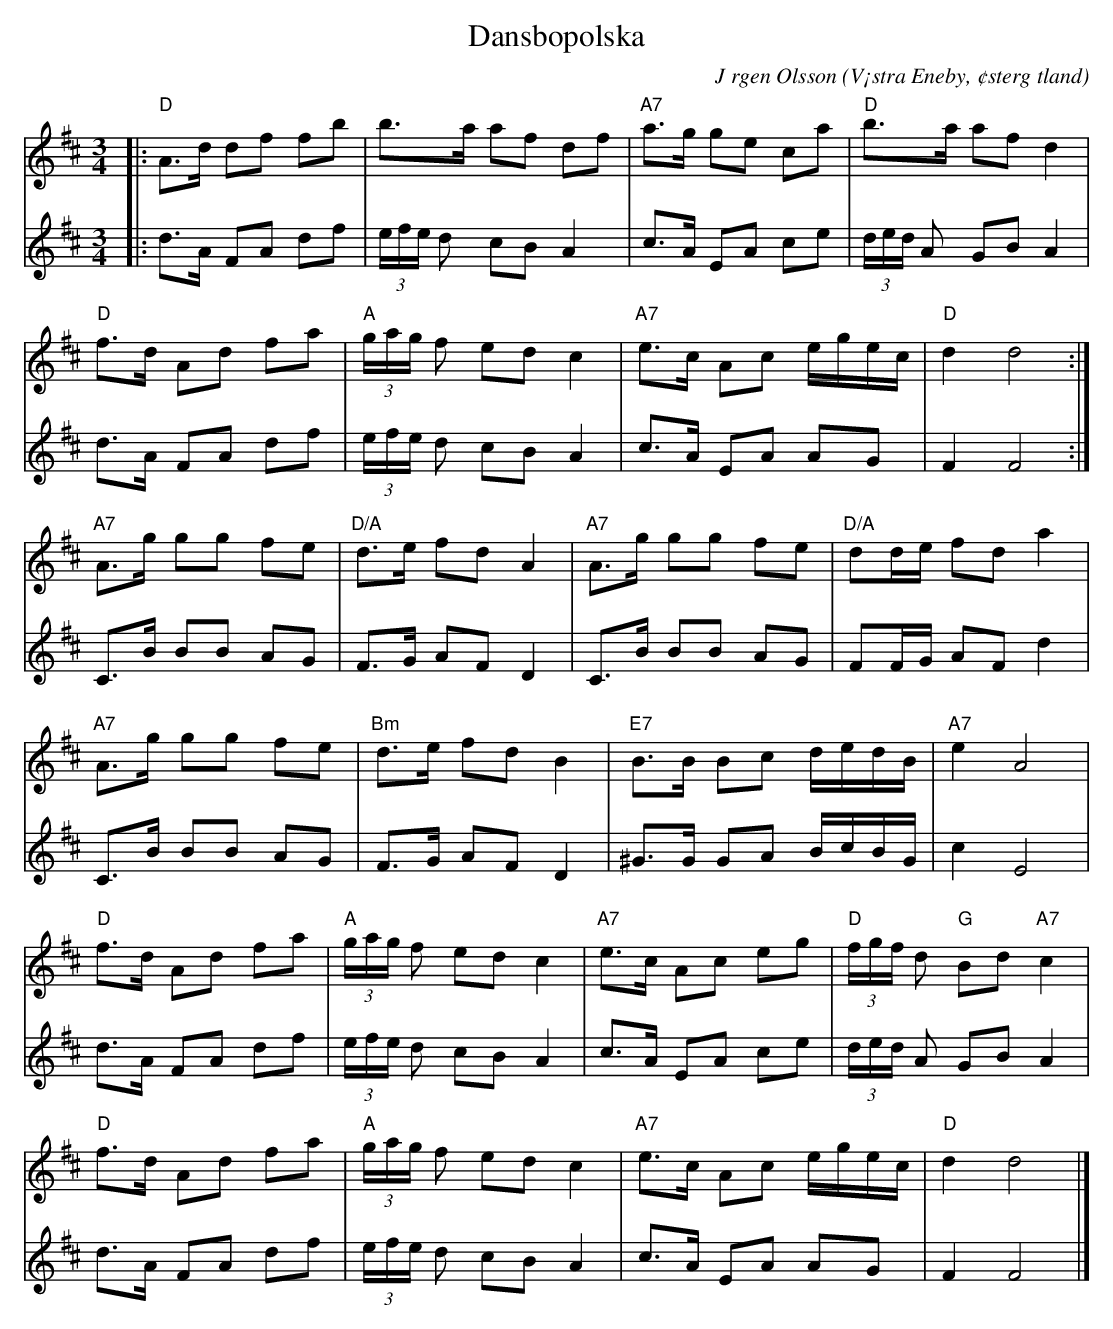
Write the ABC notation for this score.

X:1
T:Dansbopolska
C:J rgen Olsson
O:V¡stra Eneby, ¢sterg tland
M:3/4
L:1/8
K:D
V:1
|:"D"A>d df fb|b>a af df|"A7"a>g ge ca|"D"b>a af d2|
"D"f>d Ad fa|"A"(3g/a/g/ f ed c2|"A7"e>c Ac e/g/e/c/|"D"d2 d4:|
"A7"A>g gg fe|"D/A"d>e fd A2|"A7"A>g gg fe|"D/A" dd/e/ fd a2|
"A7"A>g gg fe|"Bm"d>e fd B2|"E7"B>B Bc d/e/d/B/|"A7" e2 A4|
"D"f>d Ad fa|"A"(3g/a/g/ f ed c2|"A7"e>c Ac eg|"D"(3f/g/f/ d "G"Bd "A7"c2|
"D"f>d Ad fa|"A"(3g/a/g/ f ed c2|"A7"e>c Ac e/g/e/c/|"D"d2 d4 |]
V:2
|:d>A FA df|(3e/f/e/ d cB A2|c>A EA ce|(3d/e/d/ A GB A2|
d>A FA df|(3e/f/e/ d cB A2|c>A EA AG|F2 F4:|
C>B BB AG|F>G AF D2|C>B BB AG| FF/G/ AF d2|
C>B BB AG|F>G AF D2|^G>G GA B/c/B/G/| c2 E4|
d>A FA df|(3e/f/e/ d cB A2|c>A EA ce|(3d/e/d/ A GB A2|
d>A FA df|(3e/f/e/ d cB A2|c>A EA AG|F2 F4 |]
